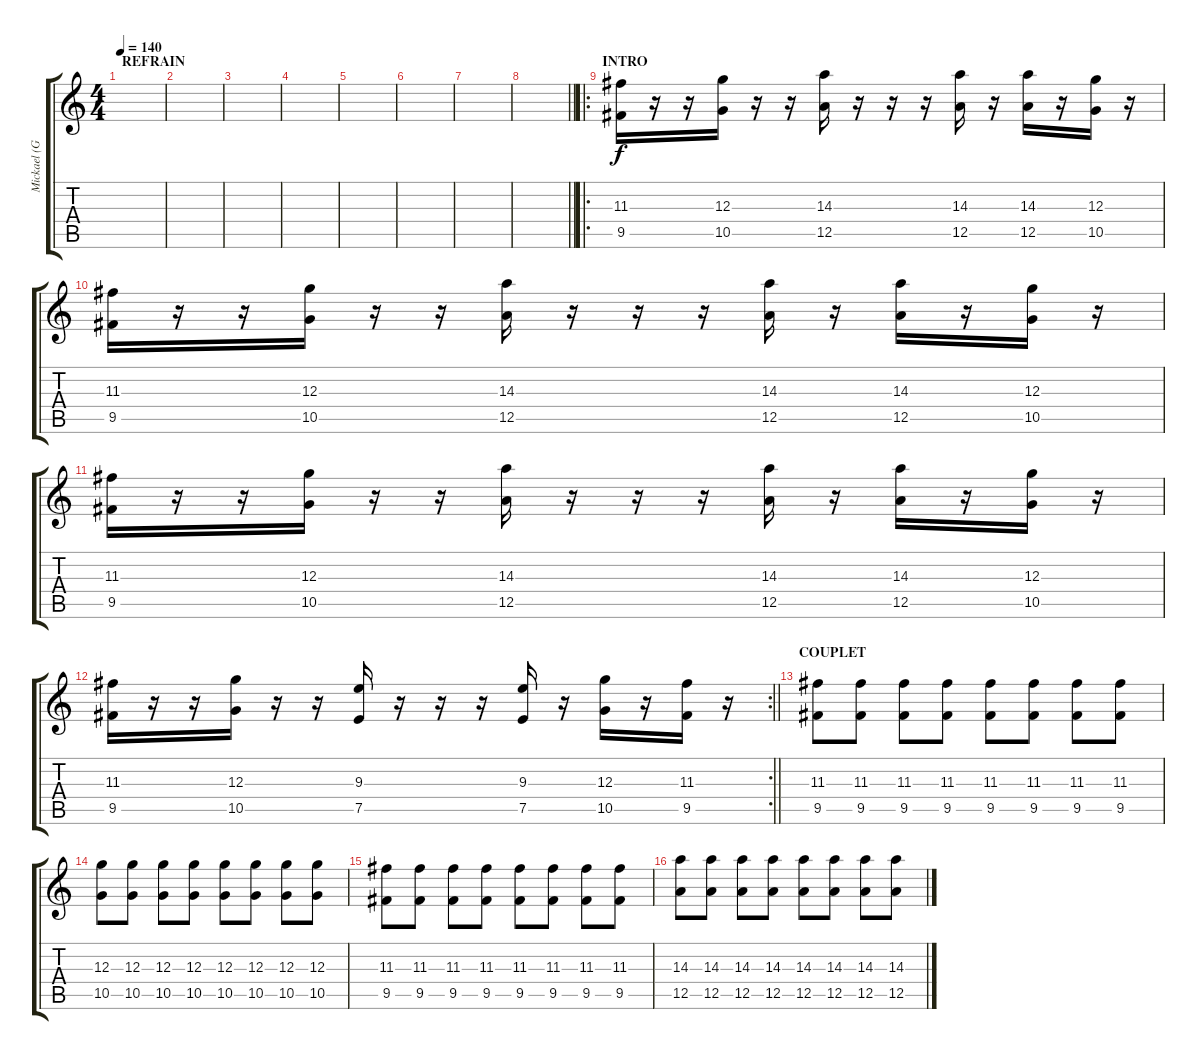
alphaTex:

\track ("Mickael (Guitare_01)" "Mickael (G") {instrument overdrivenguitar}
\staff {score tabs}
\tuning (E4 B3 G3 D3 A2 E2) {hide}
\ts (4 4)
\section ("" "REFRAIN")
\tempo 140
\clef g2
\ks c
|
|
|
|
|
|
|
\barLineRight lightlight
|
\ro
\section ("" "INTRO")
(11.3 9.5).16 r.16 r.16 (12.3 10.5).16 r.16 r.16 (14.3 12.5).16 r.16 r.16 r.16 (14.3 12.5).16 r.16 (14.3 12.5).16 r.16 (12.3 10.5).16 r.16 |
(11.3 9.5).16 r.16 r.16 (12.3 10.5).16 r.16 r.16 (14.3 12.5).16 r.16 r.16 r.16 (14.3 12.5).16 r.16 (14.3 12.5).16 r.16 (12.3 10.5).16 r.16 |
(11.3 9.5).16 r.16 r.16 (12.3 10.5).16 r.16 r.16 (14.3 12.5).16 r.16 r.16 r.16 (14.3 12.5).16 r.16 (14.3 12.5).16 r.16 (12.3 10.5).16 r.16 |
\rc 2
\barLineRight lightlight
(11.3 9.5).16 r.16 r.16 (12.3 10.5).16 r.16 r.16 (9.3 7.5).16 r.16 r.16 r.16 (9.3 7.5).16 r.16 (12.3 10.5).16 r.16 (11.3 9.5).16 r.16 |
\section ("" "COUPLET")
(11.3 9.5).8 (11.3 9.5).8 (11.3 9.5).8 (11.3 9.5).8 (11.3 9.5).8 (11.3 9.5).8 (11.3 9.5).8 (11.3 9.5).8 |
(12.3 10.5).8 (12.3 10.5).8 (12.3 10.5).8 (12.3 10.5).8 (12.3 10.5).8 (12.3 10.5).8 (12.3 10.5).8 (12.3 10.5).8 |
(11.3 9.5).8 (11.3 9.5).8 (11.3 9.5).8 (11.3 9.5).8 (11.3 9.5).8 (11.3 9.5).8 (11.3 9.5).8 (11.3 9.5).8 |
(14.3 12.5).8 (14.3 12.5).8 (14.3 12.5).8 (14.3 12.5).8 (14.3 12.5).8 (14.3 12.5).8 (14.3 12.5).8 (14.3 12.5).8
